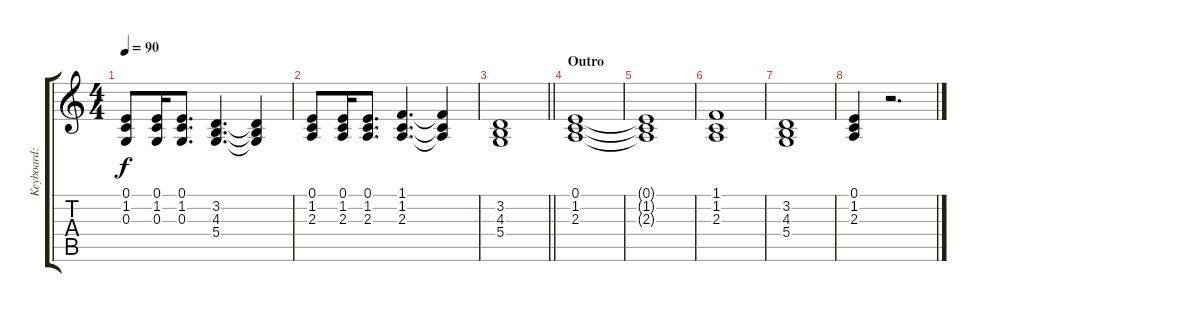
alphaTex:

\track ("Keyboard: Lars Andrè Rørvik Larsen" "Keyboard: ") {instrument stringensemble1}
\staff {score tabs}
\tuning (E4 B3 G3 D3 A2 E2) {hide}
\ts (4 4)
\tempo 90
\clef g2
\ks aminor
(0.1 1.2 0.3).8{dy f} (0.1 1.2 0.3).16 (0.1 1.2 0.3).8{d} (3.2 4.3 5.4).4{d} (3.2{t} 4.3{t} 5.4{t}).4 |
(0.1 1.2 2.3).8 (0.1 1.2 2.3).16 (0.1 1.2 2.3).8{d} (1.1 1.2 2.3).4{d} (1.1{t} 1.2{t} 2.3{t}).4 |
\barLineRight lightlight
(3.2 4.3 5.4).1 |
\section ("" "Outro")
(0.1 1.2 2.3).1 |
(0.1{t} 1.2{t} 2.3{t}).1 |
(1.1 1.2 2.3).1 |
(3.2 4.3 5.4).1 |
(0.1 1.2 2.3).4 r.2{d}
